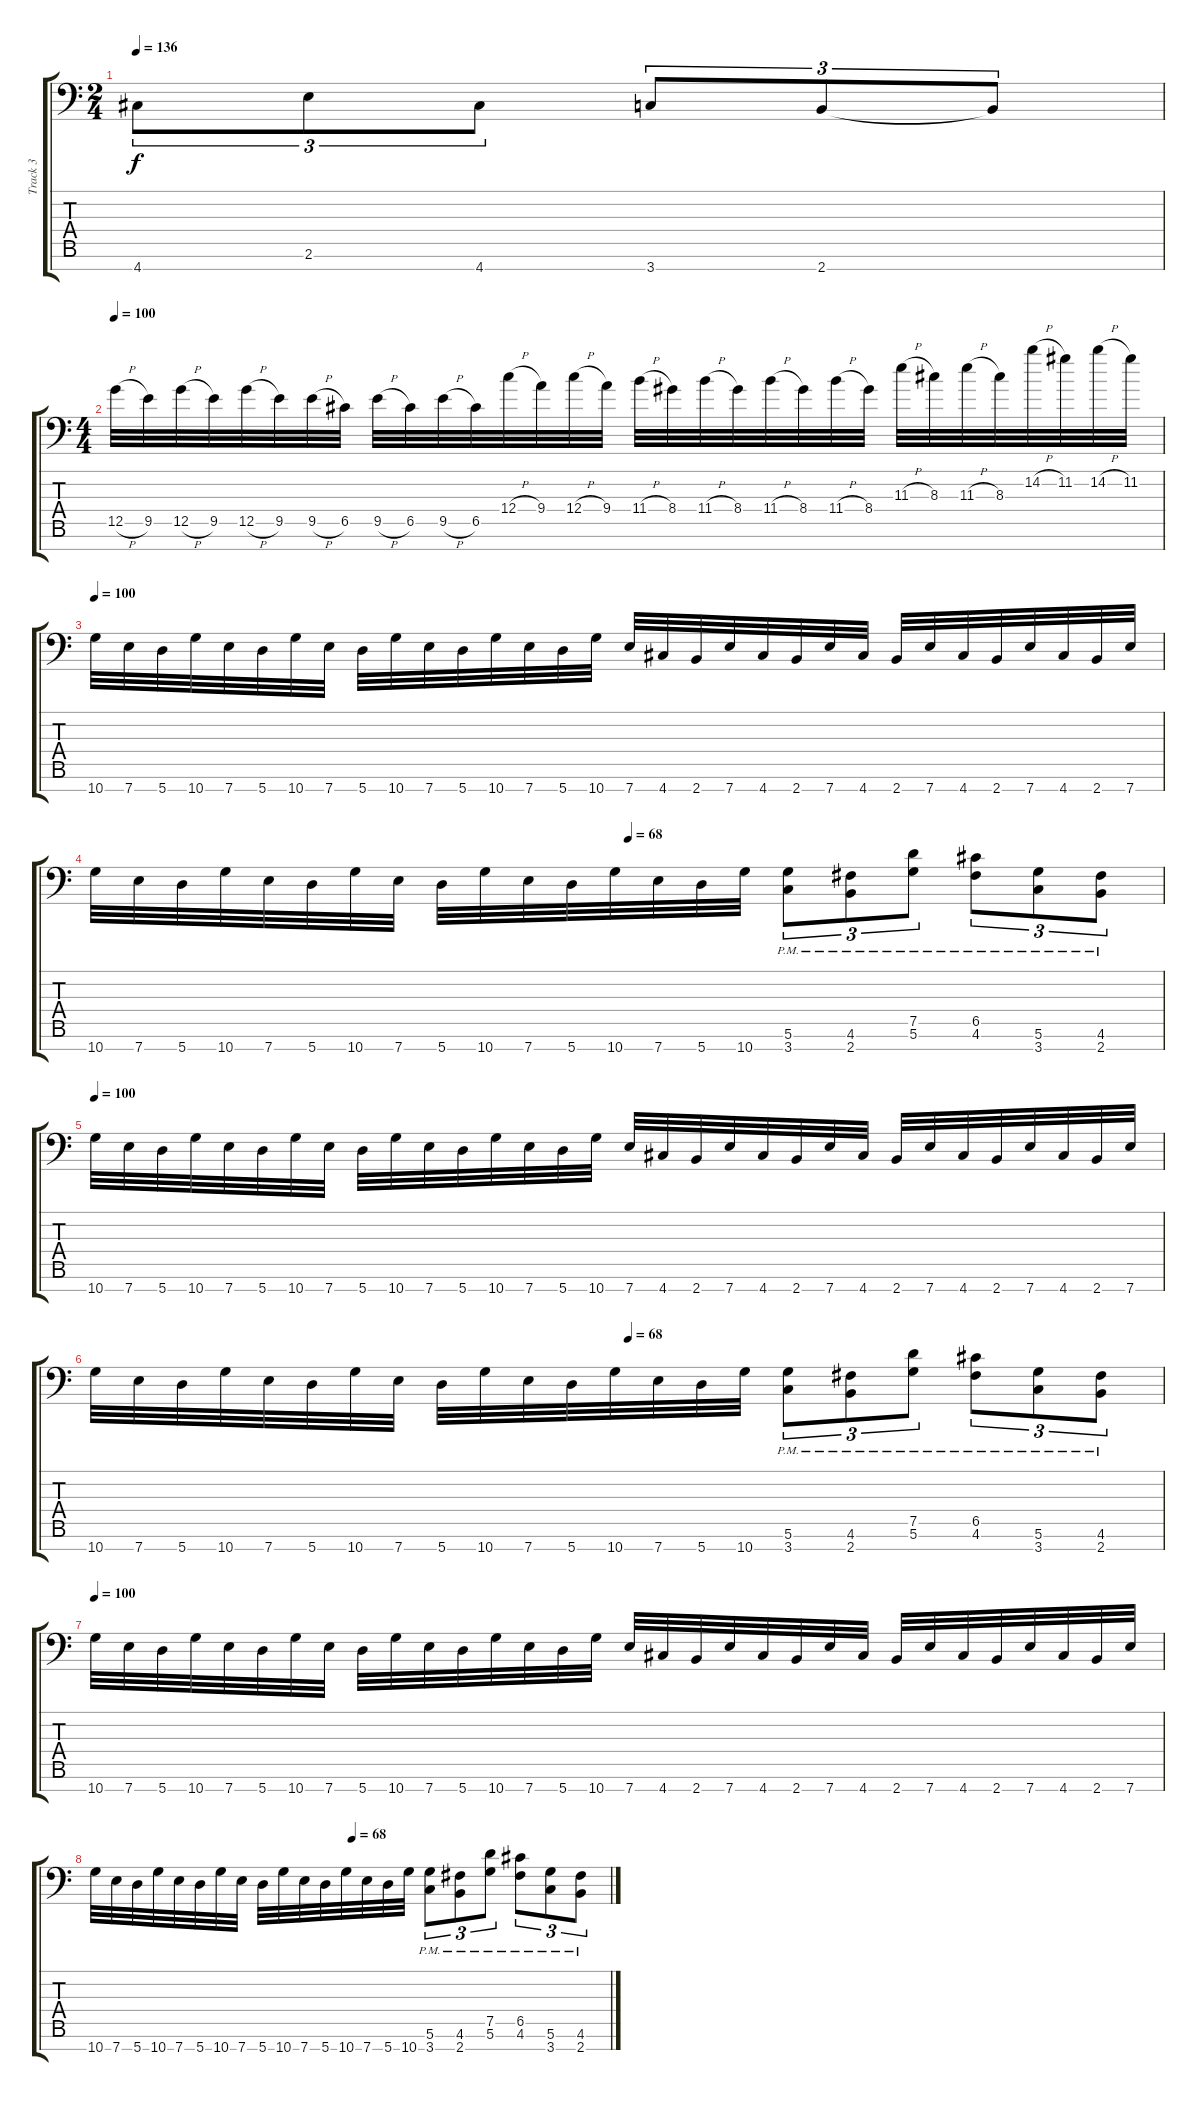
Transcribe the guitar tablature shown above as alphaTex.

\track ("Track 3" "Track 3") {instrument distortionguitar}
\staff {score tabs}
\tuning (D4 A3 F3 C3 G2 D2 A1) {hide}
\ts (2 4)
\tempo 136
\clef f4
\ks c
4.7.8{tu (3 2) dy f} 2.6.8{tu (3 2)} 4.7.8{tu (3 2)} 3.7.8{tu (3 2)} 2.7.8{tu (3 2)} 2.7{t}.8{tu (3 2)} |
\ts (4 4)
\tempo 100
12.5{h}.32 9.5.32 12.5{h}.32 9.5.32 12.5{h}.32 9.5.32 9.5{h}.32 6.5.32 9.5{h}.32 6.5.32 9.5{h}.32 6.5.32 12.4{h}.32 9.4.32 12.4{h}.32 9.4.32 11.4{h}.32 8.4.32 11.4{h}.32 8.4.32 11.4{h}.32 8.4.32 11.4{h}.32 8.4.32 11.3{h}.32 8.3.32 11.3{h}.32 8.3.32 14.2{h}.32 11.2.32 14.2{h}.32 11.2.32 |
\tempo 100
10.7.32 7.7.32 5.7.32 10.7.32 7.7.32 5.7.32 10.7.32 7.7.32 5.7.32 10.7.32 7.7.32 5.7.32 10.7.32 7.7.32 5.7.32 10.7.32 7.7.32 4.7.32 2.7.32 7.7.32 4.7.32 2.7.32 7.7.32 4.7.32 2.7.32 7.7.32 4.7.32 2.7.32 7.7.32 4.7.32 2.7.32 7.7.32 |
\tempo (68 0.5)
10.7.32 7.7.32 5.7.32 10.7.32 7.7.32 5.7.32 10.7.32 7.7.32 5.7.32 10.7.32 7.7.32 5.7.32 10.7.32 7.7.32 5.7.32 10.7.32 (5.6{pm} 3.7{pm}).8{tu (3 2)} (4.6{pm} 2.7{pm}).8{tu (3 2)} (7.5{pm} 5.6{pm}).8{tu (3 2)} (6.5{pm} 4.6{pm}).8{tu (3 2)} (5.6{pm} 3.7{pm}).8{tu (3 2)} (4.6{pm} 2.7{pm}).8{tu (3 2)} |
\tempo 100
10.7.32 7.7.32 5.7.32 10.7.32 7.7.32 5.7.32 10.7.32 7.7.32 5.7.32 10.7.32 7.7.32 5.7.32 10.7.32 7.7.32 5.7.32 10.7.32 7.7.32 4.7.32 2.7.32 7.7.32 4.7.32 2.7.32 7.7.32 4.7.32 2.7.32 7.7.32 4.7.32 2.7.32 7.7.32 4.7.32 2.7.32 7.7.32 |
\tempo (68 0.5)
10.7.32 7.7.32 5.7.32 10.7.32 7.7.32 5.7.32 10.7.32 7.7.32 5.7.32 10.7.32 7.7.32 5.7.32 10.7.32 7.7.32 5.7.32 10.7.32 (5.6{pm} 3.7{pm}).8{tu (3 2)} (4.6{pm} 2.7{pm}).8{tu (3 2)} (7.5{pm} 5.6{pm}).8{tu (3 2)} (6.5{pm} 4.6{pm}).8{tu (3 2)} (5.6{pm} 3.7{pm}).8{tu (3 2)} (4.6{pm} 2.7{pm}).8{tu (3 2)} |
\tempo 100
10.7.32 7.7.32 5.7.32 10.7.32 7.7.32 5.7.32 10.7.32 7.7.32 5.7.32 10.7.32 7.7.32 5.7.32 10.7.32 7.7.32 5.7.32 10.7.32 7.7.32 4.7.32 2.7.32 7.7.32 4.7.32 2.7.32 7.7.32 4.7.32 2.7.32 7.7.32 4.7.32 2.7.32 7.7.32 4.7.32 2.7.32 7.7.32 |
\tempo (68 0.5)
10.7.32 7.7.32 5.7.32 10.7.32 7.7.32 5.7.32 10.7.32 7.7.32 5.7.32 10.7.32 7.7.32 5.7.32 10.7.32 7.7.32 5.7.32 10.7.32 (5.6{pm} 3.7{pm}).8{tu (3 2)} (4.6{pm} 2.7{pm}).8{tu (3 2)} (7.5{pm} 5.6{pm}).8{tu (3 2)} (6.5{pm} 4.6{pm}).8{tu (3 2)} (5.6{pm} 3.7{pm}).8{tu (3 2)} (4.6{pm} 2.7{pm}).8{tu (3 2)}
